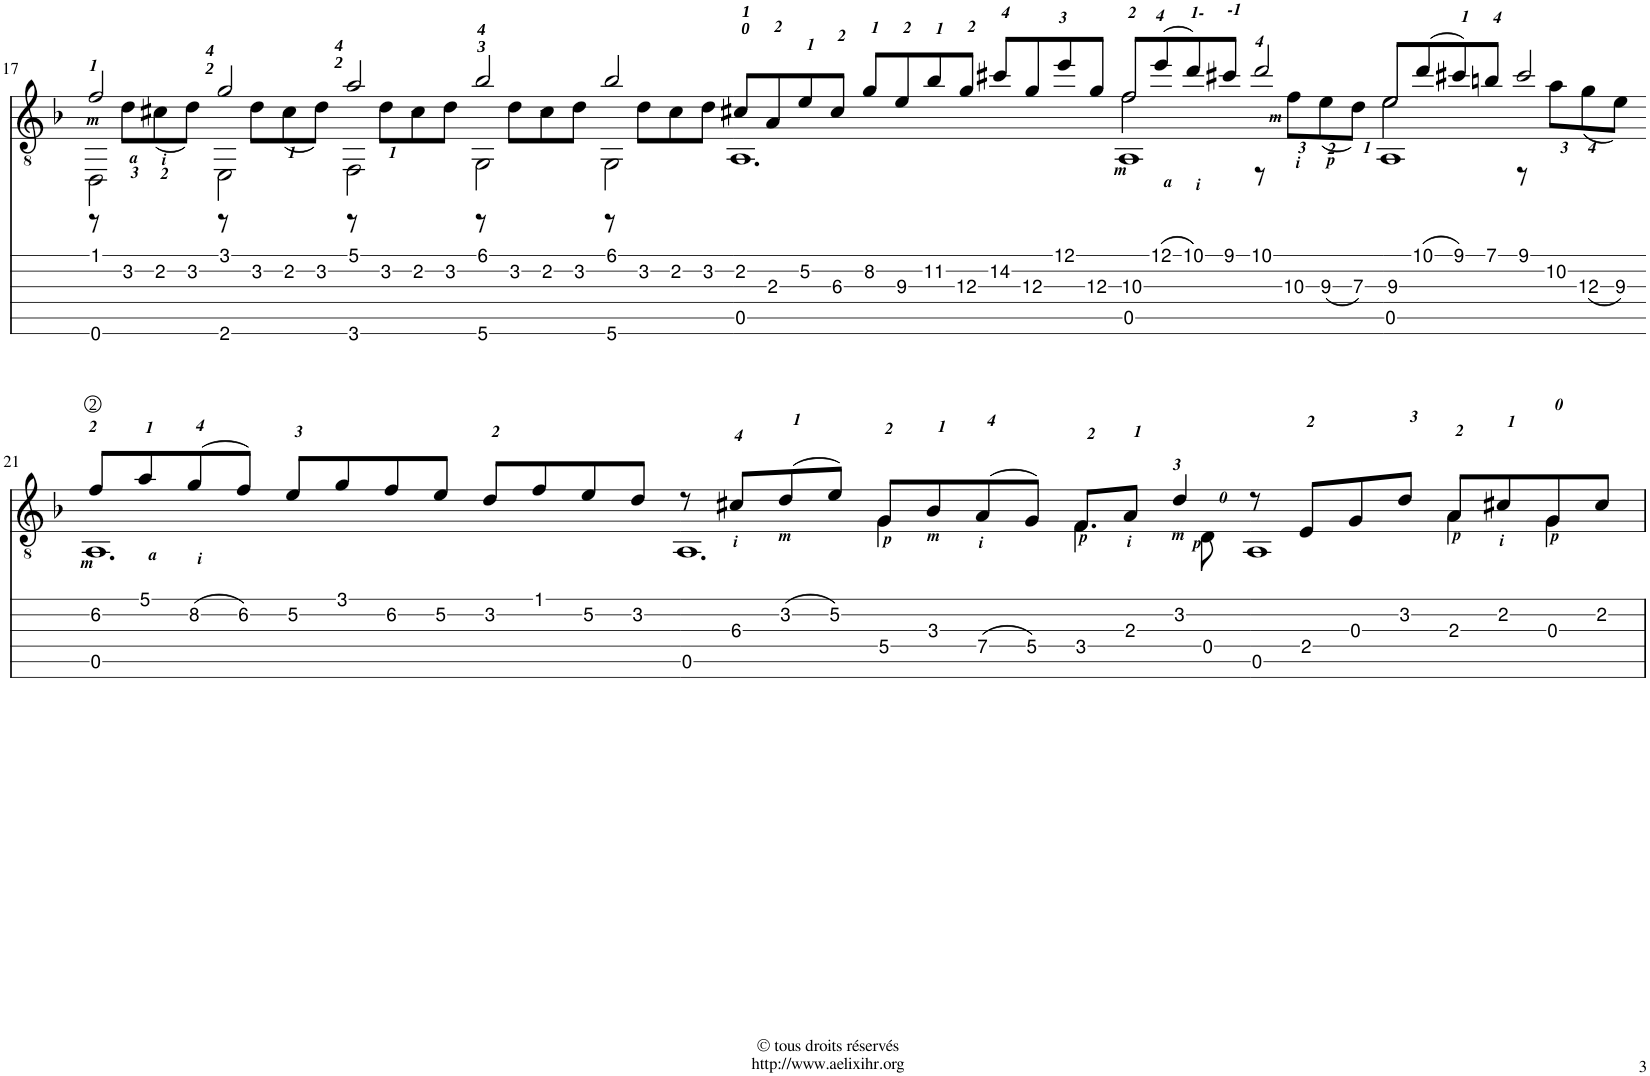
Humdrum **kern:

**kern	**kern
*part1	*part1
*staff2	*staff1
*I"gt	*
!!LO:PB:g=z
*	*clefGv2
*k[b-]	*k[b-]
*M5/2	*M5/2
=17	=17
*^	*^
*	*^	*	*^
2f	2DD	8r	2f</	2DD\	8r
.	.	8dL	.	.	8d<\L
.	.	8c#X	.	.	(8c#X<\
.	.	8dJ	.	.	8d\J)
2g	2EE	8r	2g/	2EE\	8r
.	.	8dL	.	.	8d\L
.	.	8c#	.	.	(8c#\
.	.	8dJ	.	.	8d\J)
2a	2FF	8r	2a/	2FF\	8r
.	.	8dL	.	.	8d\L
.	.	8c#	.	.	8c#\
.	.	8dJ	.	.	8d\J
2b-	2GG	8r	2b-/	2GG\	8r
.	.	8dL	.	.	8d\L
.	.	8c#	.	.	8c#\
.	.	8dJ	.	.	8d\J
2b-	2GG	8r	2b-/	2GG\	8r
.	.	8dL	.	.	8d\L
.	.	8c#	.	.	8c#\
.	.	8dJ	.	.	8d\J
*v	*v	*v	*	*	*
*	*v	*v	*v
=18-	=18-
*M3/2	*M3/2
*^	*^
8c#XL	1.AA	8c#X/L	1.AA
8A	.	8A/	.
8e	.	8e/	.
8c#J	.	8c#/J	.
8gL	.	8g/L	.
8e	.	8e/	.
8b-	.	8b-/	.
8gJ	.	8g/J	.
8cc#XL	.	8cc#X/L	.
8g	.	8g/	.
8ee	.	8ee/	.
8gJ	.	8g/J	.
*v	*v	*	*
*	*v	*v
=19-	=19-
*M2/2	*M2/2
!LO:N:head=open	!LO:N:head=open
*^	*^
*	*^	*	*^
8fL	1AA	2f	8f</L	1AA	2f\
8ee	.	.	(8ee</	.	.
8dd	.	.	8dd</)	.	.
8cc#XJ	.	.	8cc#X/J	.	.
2dd	.	8r	2dd</	.	8r
.	.	8fL	.	.	8f<\L
.	.	8e	.	.	(8e<\
.	.	8dJ	.	.	8d\J)
=20-	=20-	=20-	=20-	=20-	=20-
!LO:N:head=open	!	!	!LO:N:head=open	!	!
8eL	1AA	2e	8e/L	1AA	2e\
8dd	.	.	(8dd/	.	.
8cc#X	.	.	8cc#X/)	.	.
8bnJ	.	.	8bn/J	.	.
2cc#	.	8r	2cc#/	.	8r
.	.	8aL	.	.	8a\L
.	.	8g	.	.	(8g\
.	.	8eJ	.	.	8e\J)
*v	*v	*v	*	*	*
*	*v	*v	*v
!!LO:LB:g=z
=21-	=21-
*M3/2	*M3/2
*^	*^
8fL	1.AA	8f</L	1.AA
8a	.	8a</	.
8g	.	(8g</	.
8fJ	.	8f/J)	.
8eL	.	8e/L	.
8g	.	8g/	.
8f	.	8f/	.
8eJ	.	8e/J	.
8dL	.	8d/L	.
8f	.	8f/	.
8e	.	8e/	.
8dJ	.	8d/J	.
=22-	=22-	=22-	=22-
*	*^	*	*^
8r	1.AA	2ryy	8r	1.AA	2ryy
8c#XL	.	.	8c#X/L	.	.
8d	.	.	(8d/	.	.
8eJ	.	.	8e/J)	.	.
8GL	.	4G	8G/L	.	4G\
8B-	.	.	8B-/	.	.
8A	.	4ryy	(8A/	.	4ryy
8GJ	.	.	8G/J)	.	.
!LO:N:head=solid	!	!	!LO:N:head=solid	!	!
8FL	.	4.F	8F/L	.	4.F\
8AJ	.	.	8A/J	.	.
4d	.	.	4d/	.	.
.	.	8D	.	.	8D\
=23-	=23-	=23-	=23-	=23-	=23-
*M2/2	*	*	*M2/2	*	*
8r	1AA	2ryy	8r	1AA	2ryy
8EL	.	.	8E/L	.	.
8G	.	.	8G/	.	.
8dJ	.	.	8d/J	.	.
8AL	.	4A	8A/L	.	4A\
8c#X	.	.	8c#X/	.	.
8G	.	4G	8G/	.	4G\
8c#J	.	.	8c#/J	.	.
*v	*v	*v	*	*	*
*	*v	*v	*v
=	=
*-	*-
